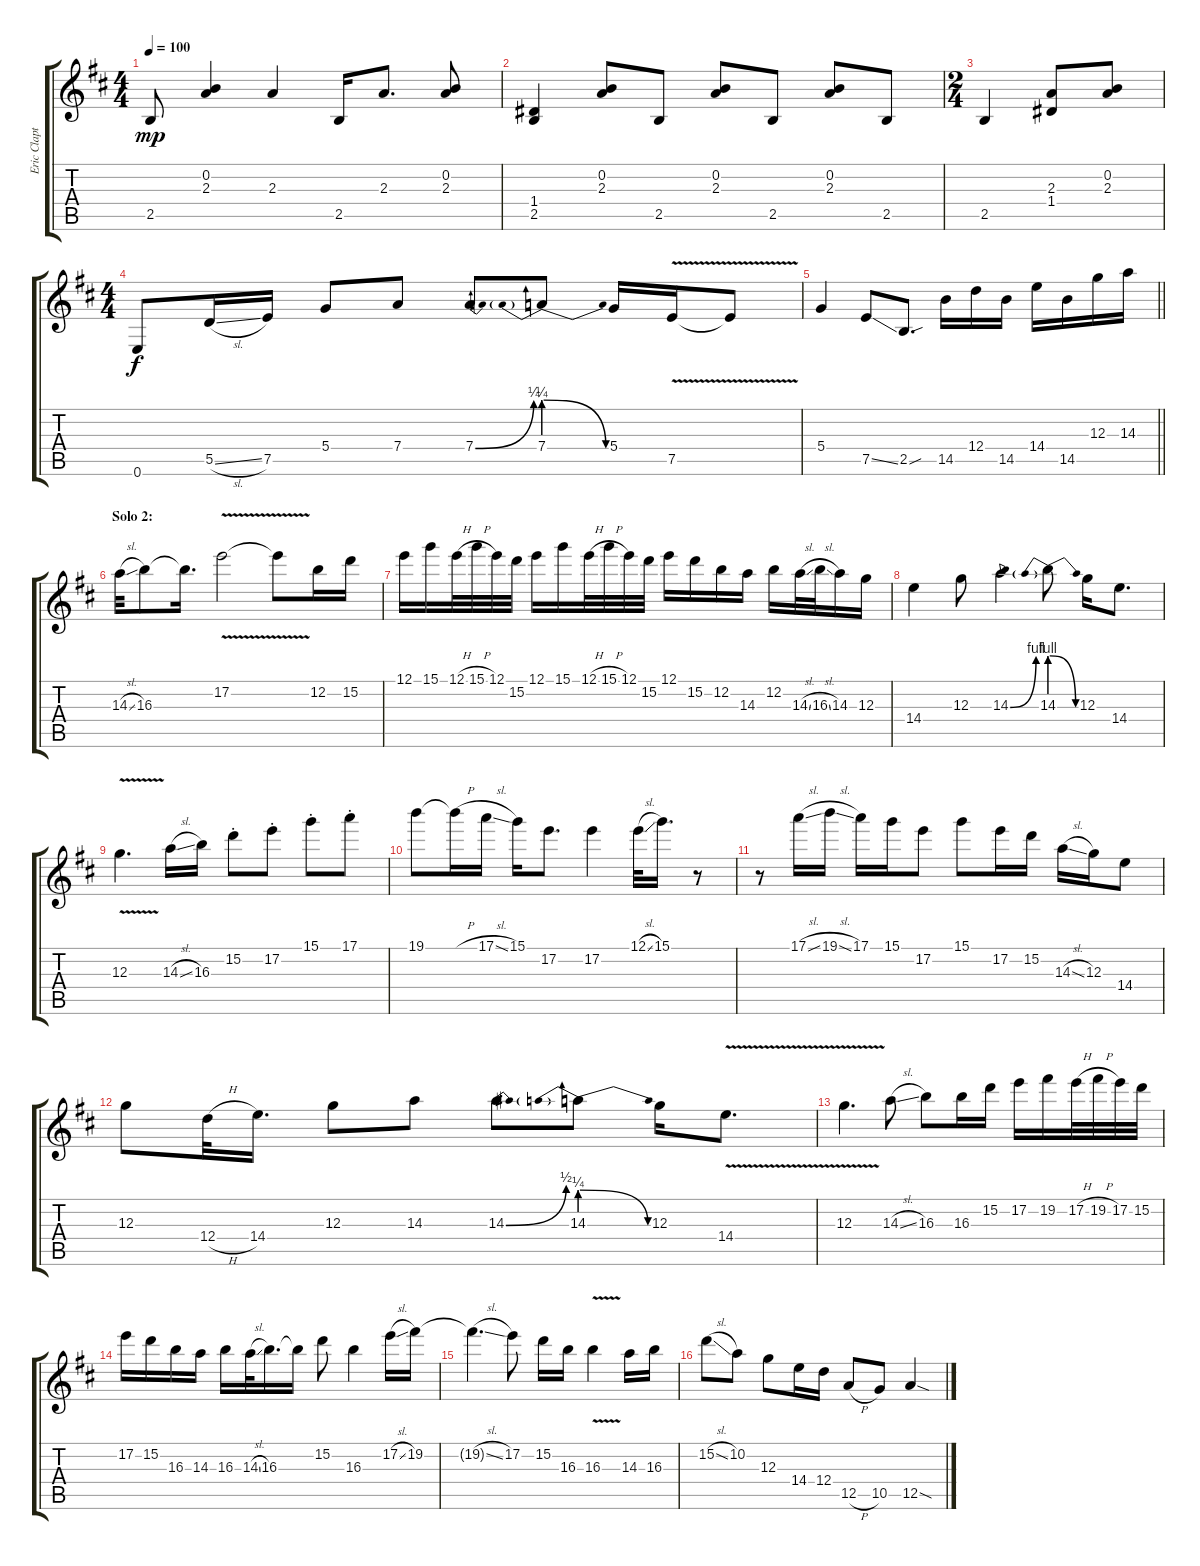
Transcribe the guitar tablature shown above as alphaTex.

\track ("Eric Clapton" "Eric Clapt") {instrument overdrivenguitar}
\staff {score tabs}
\tuning (E4 B3 G3 D3 A2 E2) {hide}
\ts (4 4)
\tempo 100
\clef g2
\ks d
2.5.8{dy mp} (0.2 2.3).4 2.3.4 2.5.16 2.3.8{d} (0.2 2.3).8 |
(1.4 2.5).4 (0.2 2.3).8 2.5.8 (0.2 2.3).8 2.5.8 (0.2 2.3).8 2.5.8 |
\ts (2 4)
2.5.4 (2.3 1.4).8 (0.2 2.3).8 |
\ts (4 4)
0.6.8{dy f} 5.5{sl}.16 7.5.16 5.4.8 7.4.8 7.4{be (bend 0 0 60 1)}.8 7.4{be (prebendrelease 0 1 60 0)}.8 5.4.16 7.5{v}.16 7.5{t}.8 |
\barLineRight lightlight
5.4.4 7.5{ss}.8 2.5{sou}.8{d} 14.5.16 12.4.16 14.5.16 14.4.16 14.5.16 12.3.16 14.3.16 |
\section ("" "Solo 2:")
14.3{sl}.32 16.3.8 16.3{t}.16{d} 17.2{v}.2 17.2{t}.8 12.2.16 15.2.16 |
12.1.16 15.1.16 12.1{h}.32 15.1{h}.32 12.1.32 15.2.32 12.1.16 15.1.16 12.1{h}.32 15.1{h}.32 12.1.32 15.2.32 12.1.16 15.2.16 12.2.16 14.3.16 12.2.16 14.3{sl}.32 16.3{sl}.32 14.3.16 12.3.16 |
14.4.4 12.3.8 14.3{be (bend 0 0 60 4)}.4 14.3{be (prebendrelease 0 4 60 0)}.8 12.3.16 14.4.8{d} |
12.3{v}.4{d} 14.3{sl}.16 16.3.16 15.2{st}.8 17.2{st}.8 15.1{st}.8 17.1{st}.8 |
19.1.8 19.1{h t}.16 17.1{sl}.16 15.1.16 17.2.8{d} 17.2.4 12.1{sl}.32 15.1.16{d} r.8 |
r.8 17.1{sl}.16 19.1{sl}.16 17.1.16 15.1.16 17.2.8 15.1.8 17.2.16 15.2.16 14.3{sl}.16 12.3.16 14.4.8 |
12.3.8 12.4{h}.32 14.4.16{d} 12.3.8 14.3.8 14.3{be (bend 0 0 60 2)}.8 14.3{be (prebendrelease 0 1 60 0)}.8 12.3.16 14.4{v}.8{d} |
12.3{v}.4{d} 14.3{sl}.8 16.3.8 16.3.16 15.2.16 17.2.16 19.2.16 17.2{h}.32 19.2{h}.32 17.2.32 15.2.32 |
17.2.16 15.2.16 16.3.16 14.3.16 16.3.16 14.3{sl}.32 16.3.16{d} 16.3{t}.16 15.2.8 16.3.4 17.2{sl}.16 19.2.16 |
19.2{sl t}.4{d} 17.2.8 15.2.16 16.3.16 16.3{v}.4 14.3.16 16.3.16 |
15.2{sl}.8 10.2.8 12.3.8 14.4.16 12.4.16 12.5{h}.8 10.5.8 12.5{sod}.4
